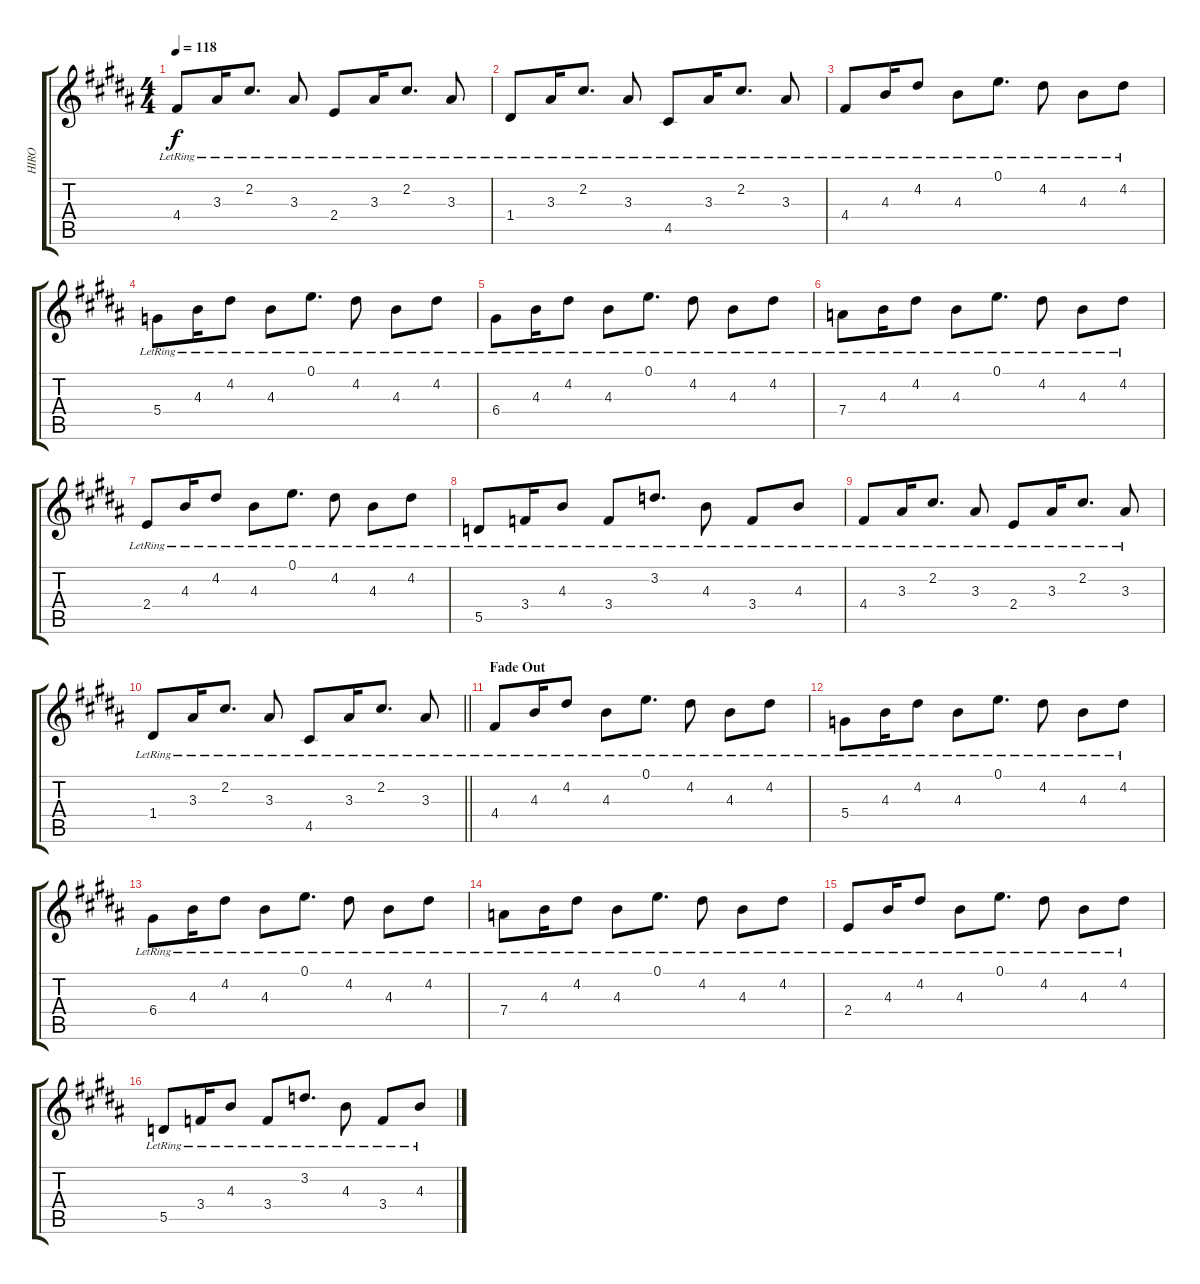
\track ("HIRO" "HIRO") {instrument overdrivenguitar}
\staff {score tabs}
\tuning (E4 B3 G3 D3 A2 E2) {hide}
\ts (4 4)
\tempo 118
\clef g2
\ks b
4.4{lr}.8{dy f} 3.3{lr}.16 2.2{lr}.8{d} 3.3{lr}.8 2.4{lr}.8 3.3{lr}.16 2.2{lr}.8{d} 3.3{lr}.8 |
1.4{lr}.8 3.3{lr}.16 2.2{lr}.8{d} 3.3{lr}.8 4.5{lr}.8 3.3{lr}.16 2.2{lr}.8{d} 3.3{lr}.8 |
4.4{lr}.8 4.3{lr}.16 4.2{lr}.8 4.3{lr}.8 0.1{lr}.8{d} 4.2{lr}.8 4.3{lr}.8 4.2{lr}.8 |
5.4{lr}.8 4.3{lr}.16 4.2{lr}.8 4.3{lr}.8 0.1{lr}.8{d} 4.2{lr}.8 4.3{lr}.8 4.2{lr}.8 |
6.4{lr}.8 4.3{lr}.16 4.2{lr}.8 4.3{lr}.8 0.1{lr}.8{d} 4.2{lr}.8 4.3{lr}.8 4.2{lr}.8 |
7.4{lr}.8 4.3{lr}.16 4.2{lr}.8 4.3{lr}.8 0.1{lr}.8{d} 4.2{lr}.8 4.3{lr}.8 4.2{lr}.8 |
2.4{lr}.8 4.3{lr}.16 4.2{lr}.8 4.3{lr}.8 0.1{lr}.8{d} 4.2{lr}.8 4.3{lr}.8 4.2{lr}.8 |
5.5{lr}.8 3.4{lr}.16 4.3{lr}.8 3.4{lr}.8 3.2{lr}.8{d} 4.3{lr}.8 3.4{lr}.8 4.3{lr}.8 |
4.4{lr}.8 3.3{lr}.16 2.2{lr}.8{d} 3.3{lr}.8 2.4{lr}.8 3.3{lr}.16 2.2{lr}.8{d} 3.3{lr}.8 |
\barLineRight lightlight
1.4{lr}.8 3.3{lr}.16 2.2{lr}.8{d} 3.3{lr}.8 4.5{lr}.8 3.3{lr}.16 2.2{lr}.8{d} 3.3{lr}.8 |
\section ("" "Fade Out")
4.4{lr}.8 4.3{lr}.16 4.2{lr}.8 4.3{lr}.8 0.1{lr}.8{d} 4.2{lr}.8 4.3{lr}.8 4.2{lr}.8 |
5.4{lr}.8 4.3{lr}.16 4.2{lr}.8 4.3{lr}.8 0.1{lr}.8{d} 4.2{lr}.8 4.3{lr}.8 4.2{lr}.8 |
6.4{lr}.8 4.3{lr}.16 4.2{lr}.8 4.3{lr}.8 0.1{lr}.8{d} 4.2{lr}.8 4.3{lr}.8 4.2{lr}.8 |
7.4{lr}.8 4.3{lr}.16 4.2{lr}.8 4.3{lr}.8 0.1{lr}.8{d} 4.2{lr}.8 4.3{lr}.8 4.2{lr}.8 |
2.4{lr}.8 4.3{lr}.16 4.2{lr}.8 4.3{lr}.8 0.1{lr}.8{d} 4.2{lr}.8 4.3{lr}.8 4.2{lr}.8 |
5.5{lr}.8 3.4{lr}.16 4.3{lr}.8 3.4{lr}.8 3.2{lr}.8{d} 4.3{lr}.8 3.4{lr}.8 4.3{lr}.8
